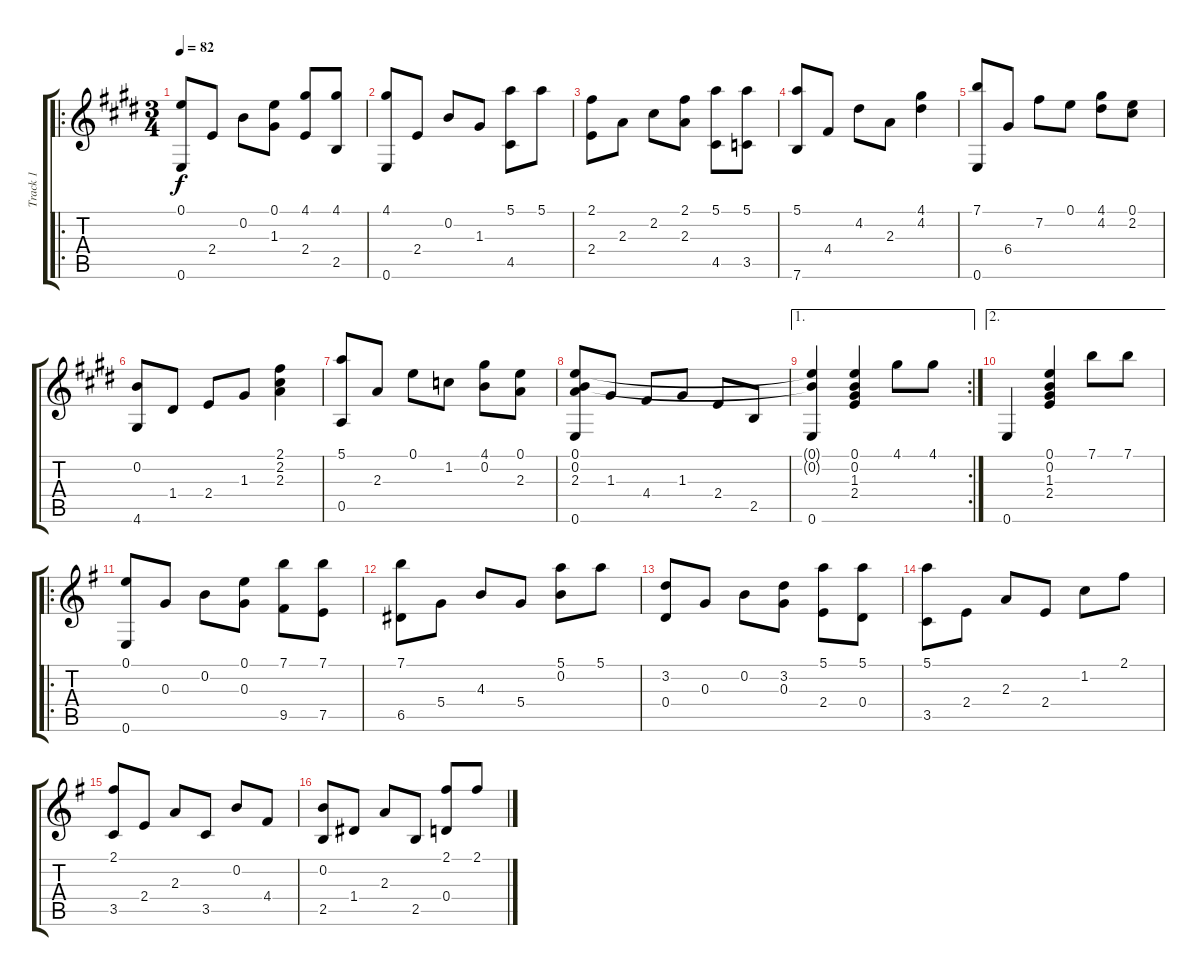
\track ("Track 1" "Track 1") {instrument acousticguitarnylon}
\staff {score tabs}
\tuning (E4 B3 G3 D3 A2 E2) {hide}
\ro
\ts (3 4)
\tempo 82
\clef g2
\ks e
(0.1 0.6).8{dy f} 2.4.8 0.2.8 (0.1 1.3).8 (4.1 2.4).8 (4.1 2.5).8 |
(4.1 0.6).8 2.4.8 0.2.8 1.3.8 (5.1 4.5).8 5.1.8 |
(2.1 2.4).8 2.3.8 2.2.8 (2.1 2.3).8 (5.1 4.5).8 (5.1 3.5).8 |
(5.1 7.6).8 4.4.8 4.2.8 2.3.8 (4.1 4.2).4 |
(7.1 0.6).8 6.4.8 7.2.8 0.1.8 (4.1 4.2).8 (0.1 2.2).8 |
(0.2 4.6).8 1.4.8 2.4.8 1.3.8 (2.1 2.2 2.3).4 |
(5.1 0.5).8 2.3.8 0.1.8 1.2.8 (4.1 0.2).8 (0.1 2.3).8 |
(0.1 0.2 2.3 0.6).8 1.3.8 4.4.8 1.3.8 2.4.8 2.5.8 |
\ae 1
\rc 2
(0.1{t} 0.2{t} 0.6).4 (0.1 0.2 1.3 2.4).4 4.1.8 4.1.8 |
\ae 2
0.6.4 (0.1 0.2 1.3 2.4).4 7.1.8 7.1.8 |
\ro
\ks g
(0.1 0.6).8 0.3.8 0.2.8 (0.1 0.3).8 (7.1 9.5).8 (7.1 7.5).8 |
(7.1 6.5).8 5.4.8 4.3.8 5.4.8 (5.1 0.2).8 5.1.8 |
(3.2 0.4).8 0.3.8 0.2.8 (3.2 0.3).8 (5.1 2.4).8 (5.1 0.4).8 |
(5.1 3.5).8 2.4.8 2.3.8 2.4.8 1.2.8 2.1.8 |
(2.1 3.5).8 2.4.8 2.3.8 3.5.8 0.2.8 4.4.8 |
(0.2 2.5).8 1.4.8 2.3.8 2.5.8 (2.1 0.4).8 2.1.8
